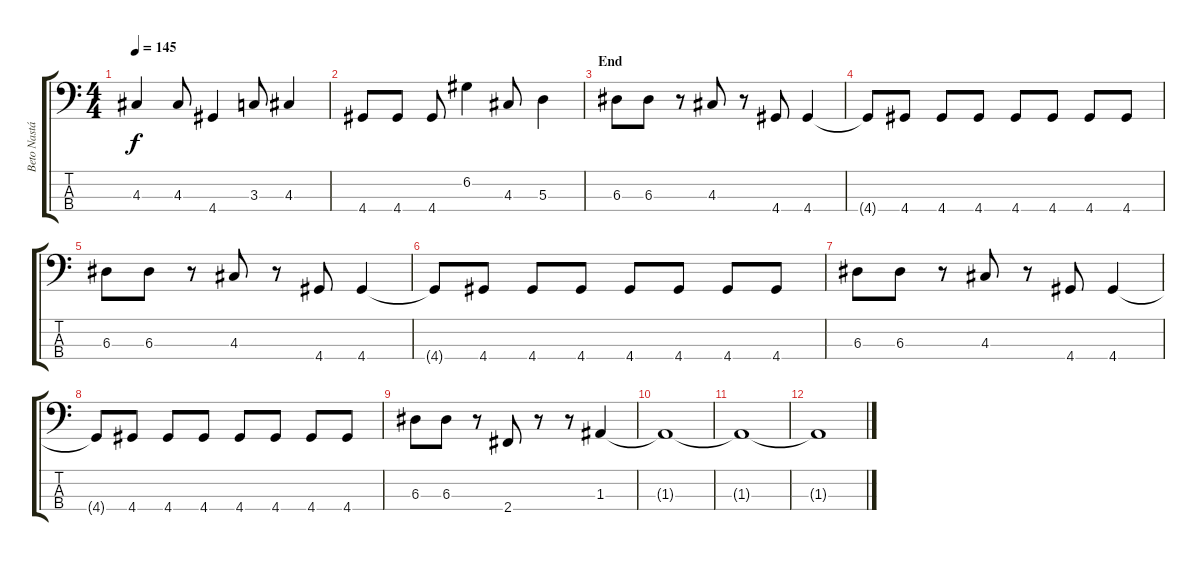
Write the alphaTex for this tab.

\track ("Beto Nastácia" "Beto Nastá") {instrument electricbassfinger}
\staff {score tabs}
\tuning (G2 D2 A1 E1) {hide}
\ts (4 4)
\tempo 145
\clef f4
\ks c
4.3.4{dy f} 4.3.8 4.4.4 3.3.8 4.3.4 |
4.4.8 4.4.8 4.4.8 6.2.4 4.3.8 5.3.4 |
\section ("" "End")
6.3.8 6.3.8 r.8 4.3.8 r.8 4.4.8 4.4.4 |
4.4{t}.8 4.4.8 4.4.8 4.4.8 4.4.8 4.4.8 4.4.8 4.4.8 |
6.3.8 6.3.8 r.8 4.3.8 r.8 4.4.8 4.4.4 |
4.4{t}.8 4.4.8 4.4.8 4.4.8 4.4.8 4.4.8 4.4.8 4.4.8 |
6.3.8 6.3.8 r.8 4.3.8 r.8 4.4.8 4.4.4 |
4.4{t}.8 4.4.8 4.4.8 4.4.8 4.4.8 4.4.8 4.4.8 4.4.8 |
6.3.8 6.3.8 r.8 2.4.8 r.8 r.8 1.3.4 |
1.3{t}.1 |
1.3{t}.1 |
1.3{t}.1
